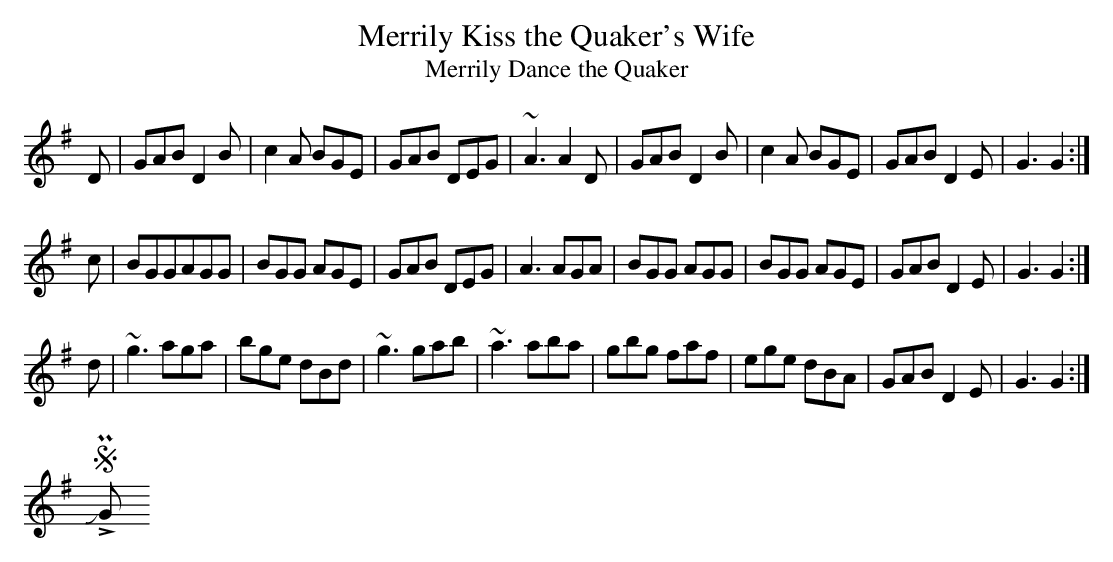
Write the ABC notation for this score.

X:1
T:Merrily Kiss the Quaker's Wife
T:Merrily Dance the Quaker
K:G
D|GAB D2B|c2A BGE|GAB DEG|~A3 A2D|GAB D2B|c2A BGE|GAB D2 E|G3 G2:|
c|BGGAGG|BGG AGE|GAB DEG|A3 AGA|BGG AGG|BGG AGE|GAB D2E|G3 G2:|
d|~g3 aga|bge dBd|~g3 gab|~a3 aba|gbg faf|ege dBA|GAB D2 E|G3 G2:|
*************************** SLIP JIGS ******************************
